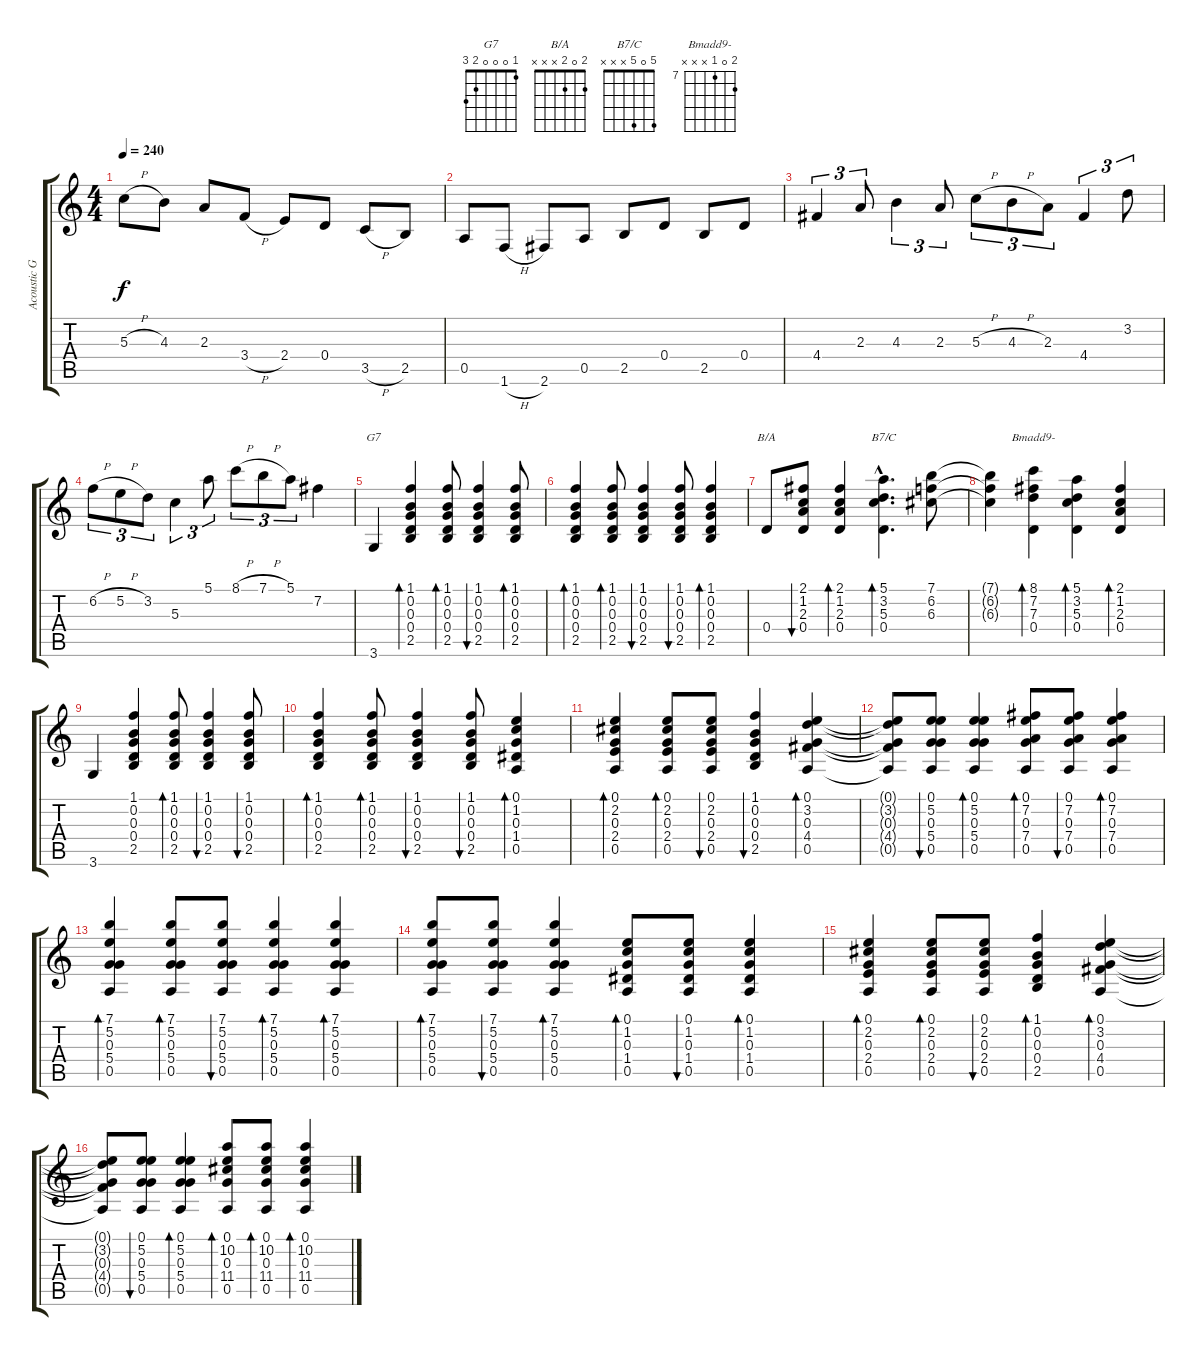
\track ("Acoustic Guitar" "Acoustic G") {instrument acousticguitarsteel}
\staff {score tabs}
\tuning (E4 B3 G3 D3 A2 E2) {hide}
\chord ("G7" 1 0 0 0 2 3)
\chord ("B/A" 2 0 2 x x x)
\chord ("B7/C" 5 0 5 x x x)
\chord ("Bmadd9-" 8 0 7 x x x) {firstfret 7}
\ts (4 4)
\tempo 240
\clef g2
\ks c
5.3{h}.8{dy f} 4.3.8 2.3.8 3.4{h}.8 2.4.8 0.4.8 3.5{h}.8 2.5.8 |
0.5.8 1.6{h}.8 2.6.8 0.5.8 2.5.8 0.4.8 2.5.8 0.4.8 |
4.4.4{tu (3 2)} 2.3.8{tu (3 2)} 4.3.4{tu (3 2)} 2.3.8{tu (3 2)} 5.3{h}.8{tu (3 2)} 4.3{h}.8{tu (3 2)} 2.3.8{tu (3 2)} 4.4.4{tu (3 2)} 3.2.8{tu (3 2)} |
6.2{h}.8{tu (3 2)} 5.2{h}.8{tu (3 2)} 3.2.8{tu (3 2)} 5.3.4{tu (3 2)} 5.1.8{tu (3 2)} 8.1{h}.8{tu (3 2)} 7.1{h}.8{tu (3 2)} 5.1.8{tu (3 2)} 7.2.4 |
3.6.4{ch "G7"} (1.1 0.2 0.3 0.4 2.5).4{bd 240} (1.1 0.2 0.3 0.4 2.5).8{bd 240} (1.1 0.2 0.3 0.4 2.5).4{bu 240} (1.1 0.2 0.3 0.4 2.5).8{bd 240} |
(1.1 0.2 0.3 0.4 2.5).4{bd 240} (1.1 0.2 0.3 0.4 2.5).8{bd 240} (1.1 0.2 0.3 0.4 2.5).4{bu 30} (1.1 0.2 0.3 0.4 2.5).8{bu 30} (1.1 0.2 0.3 0.4 2.5).4{bd 30} |
0.4.8{ch "B/A"} (2.1 1.2 2.3 0.4).8{bu 240} (2.1 1.2 2.3 0.4).4{bd 240} (5.1{hac} 3.2{hac} 5.3{hac} 0.4{hac}).4{d bd 30 ch "B7/C"} (7.1 6.2 6.3).8 |
(7.1{t} 6.2{t} 6.3{t}).4 (8.1 7.2 7.3 0.4).4{bd 30 ch "Bmadd9-"} (5.1 3.2 5.3 0.4).4{bd 30} (2.1 1.2 2.3 0.4).4{bd 30} |
3.6.4 (1.1 0.2 0.3 0.4 2.5).4 (1.1 0.2 0.3 0.4 2.5).8{bd 30} (1.1 0.2 0.3 0.4 2.5).4{bu 30} (1.1 0.2 0.3 0.4 2.5).8{bu 30} |
(1.1 0.2 0.3 0.4 2.5).4{bd 30} (1.1 0.2 0.3 0.4 2.5).8{bd 30} (1.1 0.2 0.3 0.4 2.5).4{bu 30} (1.1 0.2 0.3 0.4 2.5).8{bu 30} (0.1 1.2 0.3 1.4 0.5).4{bd 30} |
(0.1 2.2 0.3 2.4 0.5).4{bd 30} (0.1 2.2 0.3 2.4 0.5).8{bd 30} (0.1 2.2 0.3 2.4 0.5).8{bu 30} (1.1 0.2 0.3 0.4 2.5).4{bu 30} (0.1 3.2 0.3 4.4 0.5).4{bd 30} |
(0.1{t} 3.2{t} 0.3{t} 4.4{t} 0.5{t}).8 (0.1 5.2 0.3 5.4 0.5).8{bu 30} (0.1 5.2 0.3 5.4 0.5).4{bd 30} (0.1 7.2 0.3 7.4 0.5).8{bd 30} (0.1 7.2 0.3 7.4 0.5).8{bu 30} (0.1 7.2 0.3 7.4 0.5).4{bd 30} |
(7.1 5.2 0.3 5.4 0.5).4{bd 30} (7.1 5.2 0.3 5.4 0.5).8{bd 30} (7.1 5.2 0.3 5.4 0.5).8{bu 30} (7.1 5.2 0.3 5.4 0.5).4{bd 30} (7.1 5.2 0.3 5.4 0.5).4{bd 30} |
(7.1 5.2 0.3 5.4 0.5).8{bd 30} (7.1 5.2 0.3 5.4 0.5).8{bu 30} (7.1 5.2 0.3 5.4 0.5).4{bd 30} (0.1 1.2 0.3 1.4 0.5).8{bd 30} (0.1 1.2 0.3 1.4 0.5).8{bu 30} (0.1 1.2 0.3 1.4 0.5).4{bd 30} |
(0.1 2.2 0.3 2.4 0.5).4{bd 30} (0.1 2.2 0.3 2.4 0.5).8{bd 30} (0.1 2.2 0.3 2.4 0.5).8{bu 30} (1.1 0.2 0.3 0.4 2.5).4{bd 30} (0.1 3.2 0.3 4.4 0.5).4{bd 30} |
(0.1{t} 3.2{t} 0.3{t} 4.4{t} 0.5{t}).8 (0.1 5.2 0.3 5.4 0.5).8{bu 30} (0.1 5.2 0.3 5.4 0.5).4{bd 30} (0.1 10.2 0.3 11.4 0.5).8{bd 30} (0.1 10.2 0.3 11.4 0.5).8{bd 30} (0.1 10.2 0.3 11.4 0.5).4{bd 30}
